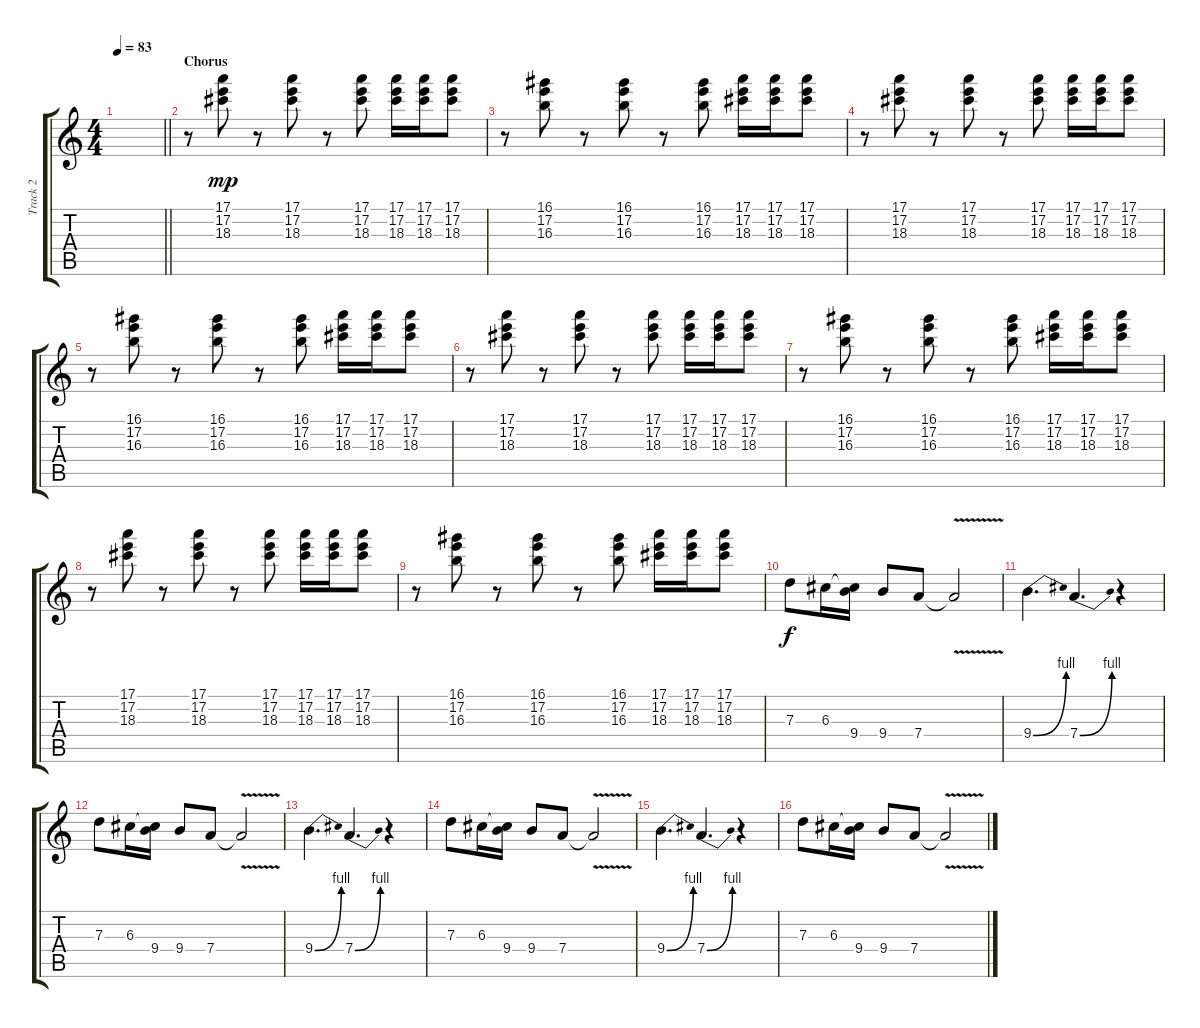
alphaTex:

\track ("Track 2" "Track 2") {instrument acousticguitarsteel}
\staff {score tabs}
\tuning (E4 B3 G3 D3 A2 E2) {hide}
\ts (4 4)
\tempo 83
\clef g2
\barLineRight lightlight
\ks c
|
\section ("" "Chorus")
r.8 (17.1 17.2 18.3).8{dy mp} r.8 (17.1 17.2 18.3).8 r.8 (17.1 17.2 18.3).8 (17.1 17.2 18.3).16 (17.1 17.2 18.3).16 (17.1 17.2 18.3).8 |
r.8 (16.1 17.2 16.3).8 r.8 (16.1 17.2 16.3).8 r.8 (16.1 17.2 16.3).8 (17.1 17.2 18.3).16 (17.1 17.2 18.3).16 (17.1 17.2 18.3).8 |
r.8 (17.1 17.2 18.3).8 r.8 (17.1 17.2 18.3).8 r.8 (17.1 17.2 18.3).8 (17.1 17.2 18.3).16 (17.1 17.2 18.3).16 (17.1 17.2 18.3).8 |
r.8 (16.1 17.2 16.3).8 r.8 (16.1 17.2 16.3).8 r.8 (16.1 17.2 16.3).8 (17.1 17.2 18.3).16 (17.1 17.2 18.3).16 (17.1 17.2 18.3).8 |
r.8 (17.1 17.2 18.3).8 r.8 (17.1 17.2 18.3).8 r.8 (17.1 17.2 18.3).8 (17.1 17.2 18.3).16 (17.1 17.2 18.3).16 (17.1 17.2 18.3).8 |
r.8 (16.1 17.2 16.3).8 r.8 (16.1 17.2 16.3).8 r.8 (16.1 17.2 16.3).8 (17.1 17.2 18.3).16 (17.1 17.2 18.3).16 (17.1 17.2 18.3).8 |
r.8 (17.1 17.2 18.3).8 r.8 (17.1 17.2 18.3).8 r.8 (17.1 17.2 18.3).8 (17.1 17.2 18.3).16 (17.1 17.2 18.3).16 (17.1 17.2 18.3).8 |
r.8 (16.1 17.2 16.3).8 r.8 (16.1 17.2 16.3).8 r.8 (16.1 17.2 16.3).8 (17.1 17.2 18.3).16 (17.1 17.2 18.3).16 (17.1 17.2 18.3).8 |
7.3.8{dy f instrument overdrivenguitar} 6.3.16 (6.3{t} 9.4).16 9.4.8 7.4.8 7.4{v t}.2 |
9.4{be (bend 0 0 60 4)}.4{d} 7.4{be (bend 0 0 60 4)}.4{d} r.4 |
7.3.8 6.3.16 (6.3{t} 9.4).16 9.4.8 7.4.8 7.4{v t}.2 |
9.4{be (bend 0 0 60 4)}.4{d} 7.4{be (bend 0 0 60 4)}.4{d} r.4 |
7.3.8 6.3.16 (6.3{t} 9.4).16 9.4.8 7.4.8 7.4{v t}.2 |
9.4{be (bend 0 0 60 4)}.4{d} 7.4{be (bend 0 0 60 4)}.4{d} r.4 |
7.3.8 6.3.16 (6.3{t} 9.4).16 9.4.8 7.4.8 7.4{v t}.2
